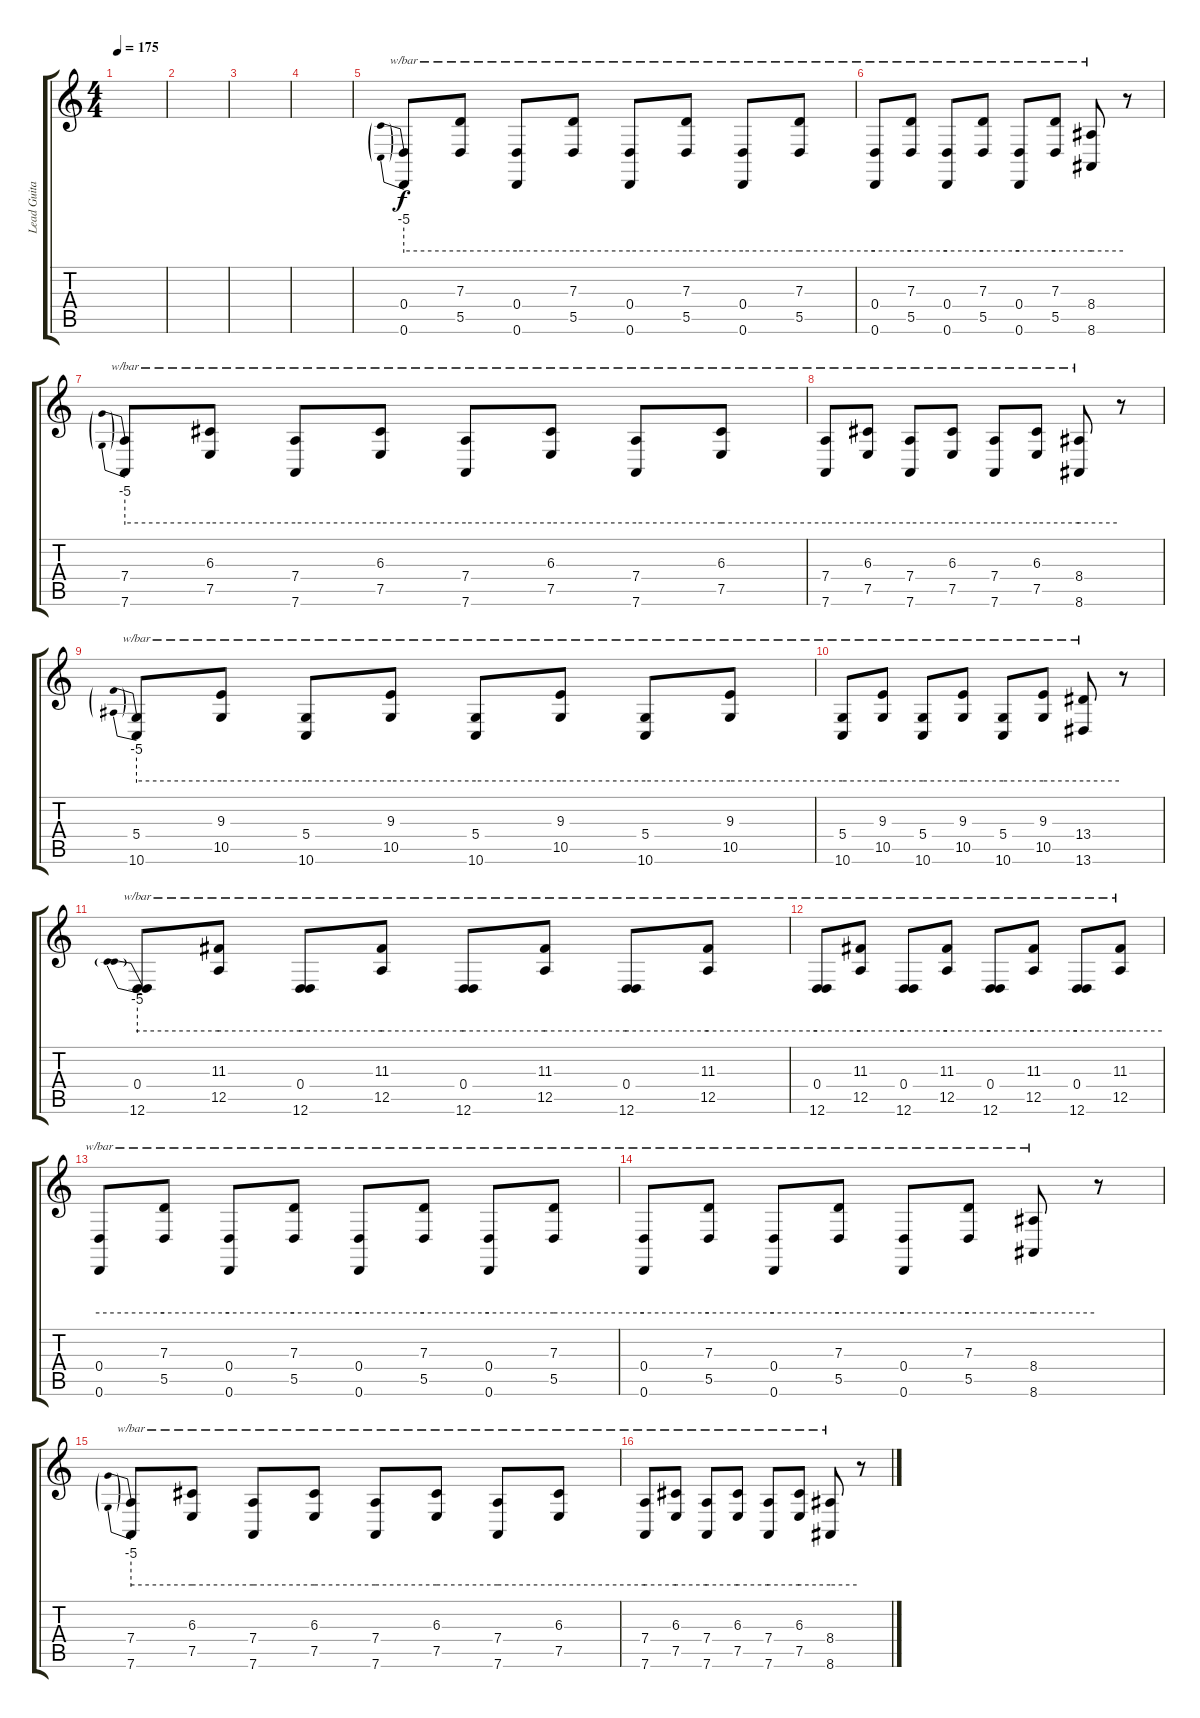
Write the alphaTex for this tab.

\track ("Lead Guitar 2" "Lead Guita") {instrument distortionguitar}
\staff {score tabs}
\tuning (D4 A3 F3 C3 G2 C2) {hide}
\ts (4 4)
\tempo 175
\clef g2
\ks c
|
|
|
|
(0.4 0.6).8{tbe (predive default 0 -20 60 -20) volume 13 instrument acousticgrandpiano} (7.3 5.5).8{tbe (hold default 0 -20 60 -20)} (0.4 0.6).8{tbe (hold default 0 -20 60 -20)} (7.3 5.5).8{tbe (hold default 0 -20 60 -20)} (0.4 0.6).8{tbe (hold default 0 -20 60 -20)} (7.3 5.5).8{tbe (hold default 0 -20 60 -20)} (0.4 0.6).8{tbe (hold default 0 -20 60 -20)} (7.3 5.5).8{tbe (hold default 0 -20 60 -20)} |
(0.4 0.6).8{tbe (hold default 0 -20 60 -20)} (7.3 5.5).8{tbe (hold default 0 -20 60 -20)} (0.4 0.6).8{tbe (hold default 0 -20 60 -20)} (7.3 5.5).8{tbe (hold default 0 -20 60 -20)} (0.4 0.6).8{tbe (hold default 0 -20 60 -20)} (7.3 5.5).8{tbe (hold default 0 -20 60 -20)} (8.4 8.6).8{tbe (hold default 0 -20 60 -20)} r.8 |
(7.4 7.6).8{tbe (predive default 0 -20 60 -20)} (6.3 7.5).8{tbe (hold default 0 -20 60 -20)} (7.4 7.6).8{tbe (hold default 0 -20 60 -20)} (6.3 7.5).8{tbe (hold default 0 -20 60 -20)} (7.4 7.6).8{tbe (hold default 0 -20 60 -20)} (6.3 7.5).8{tbe (hold default 0 -20 60 -20)} (7.4 7.6).8{tbe (hold default 0 -20 60 -20)} (6.3 7.5).8{tbe (hold default 0 -20 60 -20)} |
(7.4 7.6).8{tbe (hold default 0 -20 60 -20)} (6.3 7.5).8{tbe (hold default 0 -20 60 -20)} (7.4 7.6).8{tbe (hold default 0 -20 60 -20)} (6.3 7.5).8{tbe (hold default 0 -20 60 -20)} (7.4 7.6).8{tbe (hold default 0 -20 60 -20)} (6.3 7.5).8{tbe (hold default 0 -20 60 -20)} (8.4 8.6).8{tbe (hold default 0 -20 60 -20)} r.8 |
(5.4 10.6).8{tbe (predive default 0 -20 60 -20)} (9.3 10.5).8{tbe (hold default 0 -20 60 -20)} (5.4 10.6).8{tbe (hold default 0 -20 60 -20)} (9.3 10.5).8{tbe (hold default 0 -20 60 -20)} (5.4 10.6).8{tbe (hold default 0 -20 60 -20)} (9.3 10.5).8{tbe (hold default 0 -20 60 -20)} (5.4 10.6).8{tbe (hold default 0 -20 60 -20)} (9.3 10.5).8{tbe (hold default 0 -20 60 -20)} |
(5.4 10.6).8{tbe (hold default 0 -20 60 -20)} (9.3 10.5).8{tbe (hold default 0 -20 60 -20)} (5.4 10.6).8{tbe (hold default 0 -20 60 -20)} (9.3 10.5).8{tbe (hold default 0 -20 60 -20)} (5.4 10.6).8{tbe (hold default 0 -20 60 -20)} (9.3 10.5).8{tbe (hold default 0 -20 60 -20)} (13.4 13.6).8{tbe (hold default 0 -20 60 -20)} r.8 |
(0.4 12.6).8{tbe (predive default 0 -20 60 -20)} (11.3 12.5).8{tbe (hold default 0 -20 60 -20)} (0.4 12.6).8{tbe (hold default 0 -20 60 -20)} (11.3 12.5).8{tbe (hold default 0 -20 60 -20)} (0.4 12.6).8{tbe (hold default 0 -20 60 -20)} (11.3 12.5).8{tbe (hold default 0 -20 60 -20)} (0.4 12.6).8{tbe (hold default 0 -20 60 -20)} (11.3 12.5).8{tbe (hold default 0 -20 60 -20)} |
(0.4 12.6).8{tbe (hold default 0 -20 60 -20)} (11.3 12.5).8{tbe (hold default 0 -20 60 -20)} (0.4 12.6).8{tbe (hold default 0 -20 60 -20)} (11.3 12.5).8{tbe (hold default 0 -20 60 -20)} (0.4 12.6).8{tbe (hold default 0 -20 60 -20)} (11.3 12.5).8{tbe (hold default 0 -20 60 -20)} (0.4 12.6).8{tbe (hold default 0 -20 60 -20)} (11.3 12.5).8{tbe (hold default 0 -20 60 -20)} |
(0.4 0.6).8{tbe (hold default 0 -20 60 -20) volume 13 instrument acousticgrandpiano} (7.3 5.5).8{tbe (hold default 0 -20 60 -20)} (0.4 0.6).8{tbe (hold default 0 -20 60 -20)} (7.3 5.5).8{tbe (hold default 0 -20 60 -20)} (0.4 0.6).8{tbe (hold default 0 -20 60 -20)} (7.3 5.5).8{tbe (hold default 0 -20 60 -20)} (0.4 0.6).8{tbe (hold default 0 -20 60 -20)} (7.3 5.5).8{tbe (hold default 0 -20 60 -20)} |
(0.4 0.6).8{tbe (hold default 0 -20 60 -20)} (7.3 5.5).8{tbe (hold default 0 -20 60 -20)} (0.4 0.6).8{tbe (hold default 0 -20 60 -20)} (7.3 5.5).8{tbe (hold default 0 -20 60 -20)} (0.4 0.6).8{tbe (hold default 0 -20 60 -20)} (7.3 5.5).8{tbe (hold default 0 -20 60 -20)} (8.4 8.6).8{tbe (hold default 0 -20 60 -20)} r.8 |
(7.4 7.6).8{tbe (predive default 0 -20 60 -20)} (6.3 7.5).8{tbe (hold default 0 -20 60 -20)} (7.4 7.6).8{tbe (hold default 0 -20 60 -20)} (6.3 7.5).8{tbe (hold default 0 -20 60 -20)} (7.4 7.6).8{tbe (hold default 0 -20 60 -20)} (6.3 7.5).8{tbe (hold default 0 -20 60 -20)} (7.4 7.6).8{tbe (hold default 0 -20 60 -20)} (6.3 7.5).8{tbe (hold default 0 -20 60 -20)} |
(7.4 7.6).8{tbe (hold default 0 -20 60 -20)} (6.3 7.5).8{tbe (hold default 0 -20 60 -20)} (7.4 7.6).8{tbe (hold default 0 -20 60 -20)} (6.3 7.5).8{tbe (hold default 0 -20 60 -20)} (7.4 7.6).8{tbe (hold default 0 -20 60 -20)} (6.3 7.5).8{tbe (hold default 0 -20 60 -20)} (8.4 8.6).8{tbe (hold default 0 -20 60 -20)} r.8
